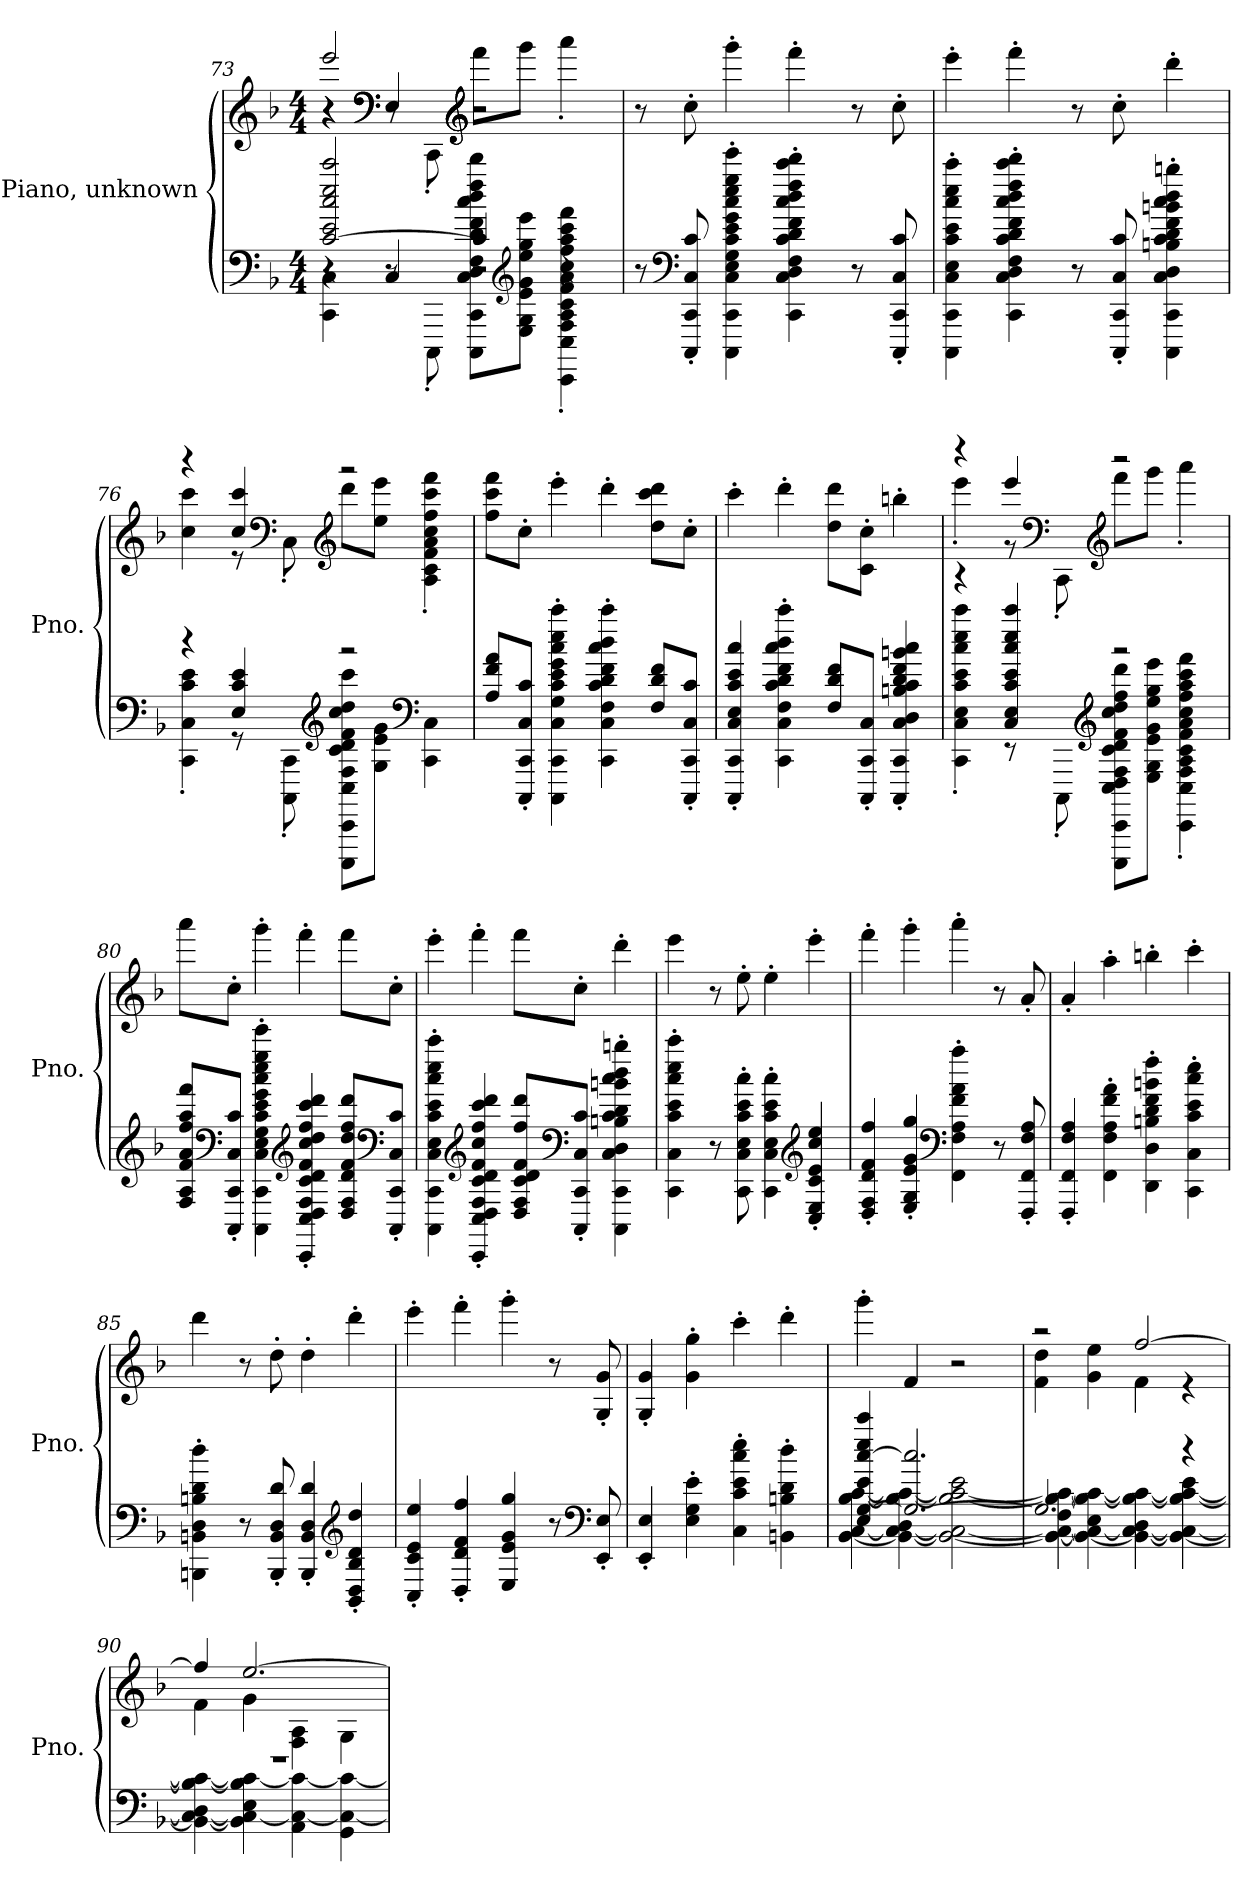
**kern	**kern
*part1	*part1
*staff2	*staff1
*I"Piano, unknown	*
*I'Pno.	*
*clefF4	*clefG2
*k[b-]	*k[b-]
*M4/4	*M4/4
=73	=73
*^	*^
*	*^	*	*^
[2c/ 2e/ 2cc/ 2ee/ 2ccc/	4CC\ 4C\	4r	2eee/	4r	4r
*	*	*	*clefF4	*	*
.	8r	4C/	.	8r	4E/
.	8CCC'\	.	.	8CC'\	.
*	*	*	*clefG2	*	*
4c/]	8CCC\ 8CC\ 8C\ 8D\ 8F\ 8d\ 8f\ 8cc\ 8dd\ 8ff\ 8ddd\L	2r	2r	8fff\L	2r
*clefG2	*	*	*	*	*
.	8E\ 8G\ 8e\ 8g\ 8ee\ 8gg\ 8eee\J	.	.	8ggg\J	.
4r	4CC\' 4C\' 4F\' 4A\' 4c\' 4f\' 4a\' 4cc\' 4ff\' 4aa\' 4ccc\' 4fff\'	.	.	4aaa'\	.
*v	*v	*v	*	*	*
*	*v	*v	*v
=74	=74
8r	8r
*clefF4	*
8CCC/' 8CC/' 8C/' 8c/'	8cc'\
4CCC\' 4CC\' 4C\' 4E\' 4G\' 4c\' 4e\' 4g\' 4cc\' 4ee\' 4gg\' 4eee\'	4ggg'\
4CC\' 4C\' 4D\' 4F\' 4c\' 4d\' 4f\' 4cc\' 4dd\' 4ff\' 4ccc\' 4ddd\'	4fff'\
8r	8r
8CCC/' 8CC/' 8C/' 8c/'	8cc'\
!!LO:LB:g=z
=75	=75
4CCC\' 4CC\' 4C\' 4E\' 4c\' 4e\' 4cc\' 4ee\' 4ccc\'	4eee'\
4CC\' 4C\' 4D\' 4F\' 4c\' 4d\' 4f\' 4cc\' 4dd\' 4ff\' 4ccc\' 4ddd\'	4fff'\
8r	8r
8CCC/' 8CC/' 8C/' 8c/'	8cc'\
4CCC\' 4CC\' 4C\' 4D\' 4Bn\' 4c\' 4d\' 4f\' 4bn\' 4cc\' 4dd\' 4bbn\'	4ddd'\
=76	=76
*^	*^
4r	4CC\' 4C\' 4c\' 4e\'	4r	4cc\ 4ccc\
4E/ 4c/ 4e/	8r	4cc/ 4ccc/	8r
*	*	*clefF4	*
.	8CCC\' 8CC\'	.	8C'\
*clefG2	*	*clefG2	*
2r	8CCC\ 8CC\ 8C\ 8F\ 8c\ 8d\ 8f\ 8cc\ 8dd\ 8ccc\L	2r	8ddd\L
.	8G\ 8e\ 8g\J	.	8ee\ 8eee\J
*clefF4	*	*	*
.	4CC\ 4C\	.	4A\' 4c\' 4f\' 4a\' 4cc\' 4ff\' 4ccc\' 4fff\'
*v	*v	*	*
*	*v	*v
=77	=77
8A/ 8f/ 8a/L	8ff\ 8ccc\ 8fff\L
8CCC/' 8CC/' 8C/' 8c/'J	8cc'\J
4CCC\' 4CC\' 4C\' 4G\' 4c\' 4e\' 4g\' 4cc\' 4ee\' 4ccc\'	4eee'\
4CC\' 4C\' 4F\' 4c\' 4d\' 4f\' 4cc\' 4dd\' 4ccc\'	4ddd'\
8F/ 8d/ 8f/L	8dd\ 8ccc\ 8ddd\L
8CCC/' 8CC/' 8C/' 8c/'J	8cc'\J
=78	=78
4CCC/' 4CC/' 4C/' 4E/' 4c/' 4e/' 4cc/'	4ccc'\
4CC\' 4C\' 4F\' 4c\' 4d\' 4f\' 4cc\' 4dd\' 4ccc\'	4ddd'\
8F/ 8d/ 8f/L	8dd\ 8ddd\L
8CCC/' 8CC/' 8C/'J	8c\' 8cc\'J
4CCC/' 4CC/' 4C/' 4D/' 4Bn/' 4c/' 4d/' 4f/' 4bn/' 4cc/'	4bbn'\
!!LO:LB:g=z
=79	=79
*^	*^
4r	4CC\' 4C\' 4E\' 4c\' 4e\' 4cc\' 4ee\' 4ccc\'	4r	4eee'\
4C/ 4E/ 4c/ 4e/ 4cc/ 4ee/ 4ccc/	8r	4eee/	8r
*	*	*clefF4	*
.	8CCC'\	.	8CC'\
*clefG2	*	*clefG2	*
2r	8CCC\ 8CC\ 8C\ 8D\ 8F\ 8c\ 8d\ 8f\ 8cc\ 8dd\ 8ff\ 8ddd\L	2r	8fff\L
.	8E\ 8G\ 8e\ 8g\ 8ee\ 8gg\ 8eee\J	.	8ggg\J
.	4CC\' 4C\' 4F\' 4A\' 4c\' 4f\' 4a\' 4cc\' 4ff\' 4aa\' 4ccc\' 4fff\'	.	4aaa'\
*v	*v	*	*
*	*v	*v
=80	=80
8F/ 8A/ 8f/ 8a/ 8ff/ 8aa/ 8fff/L	8aaa\L
*clefF4	*
8CCC/' 8CC/' 8C/' 8c/'J	8cc'\J
4CCC\' 4CC\' 4C\' 4E\' 4G\' 4c\' 4e\' 4g\' 4cc\' 4ee\' 4gg\' 4eee\'	4ggg'\
*clefG2	*
4CC/' 4C/' 4D/' 4F/' 4c/' 4d/' 4f/' 4cc/' 4dd/' 4ff/' 4ccc/' 4ddd/'	4fff'\
8D/ 8F/ 8d/ 8f/ 8dd/ 8ff/ 8ddd/L	8fff\L
*clefF4	*
8CCC/' 8CC/' 8C/' 8c/'J	8cc'\J
=81	=81
4CCC\' 4CC\' 4C\' 4E\' 4c\' 4e\' 4cc\' 4ee\' 4ccc\'	4eee'\
*clefG2	*
4CC/' 4C/' 4D/' 4F/' 4c/' 4d/' 4f/' 4cc/' 4ff/' 4ccc/' 4ddd/'	4fff'\
8D/ 8F/ 8c/ 8d/ 8f/ 8ff/ 8ddd/L	8fff\L
*clefF4	*
8CCC/' 8CC/' 8C/' 8c/'J	8cc'\J
4CCC\' 4CC\' 4C\' 4D\' 4Bn\' 4c\' 4d\' 4bn\' 4cc\' 4dd\' 4bbn\'	4ddd'\
!!LO:PB:g=z
=82	=82
4CC\' 4C\' 4c\' 4e\' 4cc\' 4ee\' 4ccc\'	4eee\
8r	8r
8CC\' 8C\' 8E\' 8c\' 8e\' 8cc\'	8ee'\
4CC\' 4C\' 4E\' 4c\' 4e\' 4cc\'	4ee'\
*clefG2	*
4C/' 4E/' 4c/' 4e/' 4cc/' 4ee/'	4eee'\
=83	=83
4D/' 4F/' 4d/' 4f/' 4ff/'	4fff'\
4E/' 4G/' 4e/' 4g/' 4gg/'	4ggg'\
*clefF4	*
4FF\' 4F\' 4A\' 4f\' 4a\' 4aa\'	4aaa'\
8r	8r
8FFF/' 8FF/' 8F/' 8A/'	8a'/
=84	=84
4FFF/' 4FF/' 4F/' 4A/'	4a'/
4FF\' 4F\' 4A\' 4f\' 4a\'	4aa'\
4DD\' 4D\' 4Bn\' 4d\' 4f\' 4bn\' 4ff\'	4bbn'\
4CC\' 4C\' 4c\' 4e\' 4cc\' 4ee\'	4ccc'\
=85	=85
4BBBn\' 4BBn\' 4D\' 4Bn\' 4d\' 4dd\'	4ddd\
8r	8r
8BBB/' 8BB/' 8D/' 8d/'	8dd'\
4BBB/' 4BB/' 4D/' 4d/'	4dd'\
*clefG2	*
4BB/' 4D/' 4B/' 4d/' 4dd/'	4ddd'\
=86	=86
4C/' 4c/' 4e/' 4ee/'	4eee'\
4D/' 4d/' 4f/' 4ff/'	4fff'\
4E/ 4e/ 4g/ 4gg/	4ggg'\
8r	8r
*clefF4	*
8EE/' 8E/'	8G/' 8g/'
!!LO:LB:g=z
=87	=87
4EE/' 4E/'	4G/' 4g/'
4E\' 4G\' 4e\'	4g\' 4gg\'
4C\' 4c\' 4e\' 4cc\' 4ee\'	4ccc'\
4BBn\' 4Bn\' 4d\' 4dd\'	4ddd'\
=88	=88
*^	*
4E/ [4G/ 4e/ [4cc/ 4ee/ 4ccc/	[4BB-\ [4C\ [4B-\ [4c\	4ggg'\
2.G/_ 2.cc/]	4BB-\_ 4C\_ 4D\ 4B-\_ 4c\_	4f/
.	2BB-\_ 2C\_ 2B-\_ 2c\_ 2e\	2r
=89	=89	=89
*	*	*^
2.G/]	4BB-\_ 4C\_ 4F\ 4B-\_ 4c\_	2r	4f\ 4dd\
.	4BB-\_ 4C\_ 4E\ 4B-\_ 4c\_	.	4g\ 4ee\
.	4BB-\_ 4C\_ 4D\ 4B-\_ 4c\_	[2ff/	4f\
4r	4BB-\_ 4C\_ 4B-\_ 4c\_ 4e\	.	4r
=90	=90	=90	=90
1r	4BB-\_ 4C\_ 4D\ 4B-\_ 4c\_	4ff/]	4f\
.	4BB-\] 4C\_ 4E\ 4B-\] 4c\_	[2.ee/	4g\
.	4AA\ 4C\_ 4c\_	.	4F\ 4A\
.	4GG\ 4C\_ 4c\_	.	4G\
*v	*v	*	*
*	*v	*v
=	=
*-	*-
